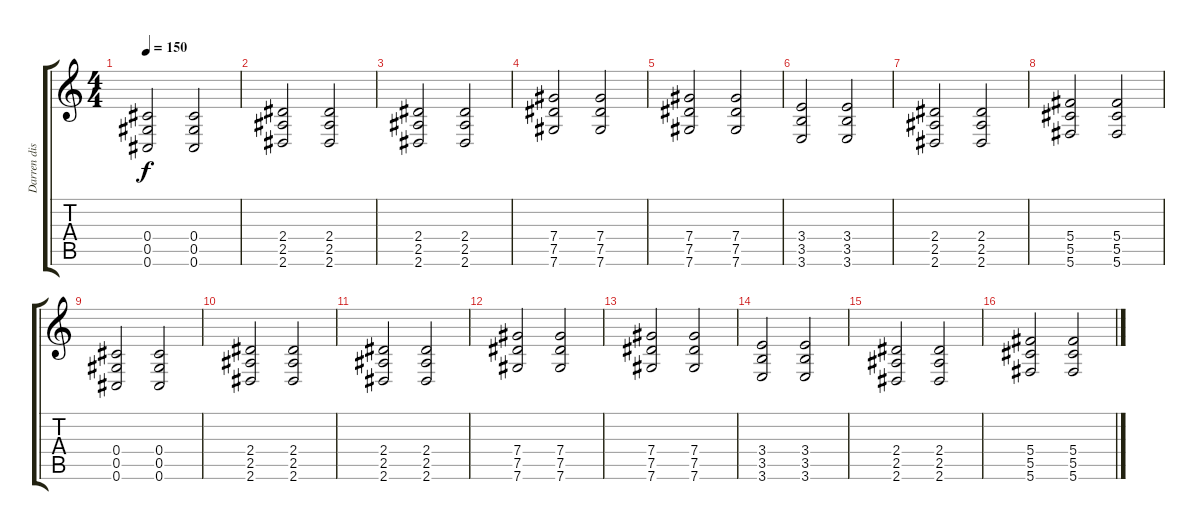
\track ("Darren distorted" "Darren dis") {instrument overdrivenguitar}
\staff {score tabs}
\tuning (Eb4 Bb3 Gb3 Db3 Ab2 Db2) {hide}
\ts (4 4)
\tempo 150
\clef g2
\ks c
(0.4 0.5 0.6).2{dy f} (0.4 0.5 0.6).2 |
(2.4 2.5 2.6).2 (2.4 2.5 2.6).2 |
(2.4 2.5 2.6).2 (2.4 2.5 2.6).2 |
(7.4 7.5 7.6).2 (7.4 7.5 7.6).2 |
(7.4 7.5 7.6).2 (7.4 7.5 7.6).2 |
(3.4 3.5 3.6).2 (3.4 3.5 3.6).2 |
(2.4 2.5 2.6).2 (2.4 2.5 2.6).2 |
(5.4 5.5 5.6).2 (5.4 5.5 5.6).2 |
(0.4 0.5 0.6).2 (0.4 0.5 0.6).2 |
(2.4 2.5 2.6).2 (2.4 2.5 2.6).2 |
(2.4 2.5 2.6).2 (2.4 2.5 2.6).2 |
(7.4 7.5 7.6).2 (7.4 7.5 7.6).2 |
(7.4 7.5 7.6).2 (7.4 7.5 7.6).2 |
(3.4 3.5 3.6).2 (3.4 3.5 3.6).2 |
(2.4 2.5 2.6).2 (2.4 2.5 2.6).2 |
(5.4 5.5 5.6).2 (5.4 5.5 5.6).2
